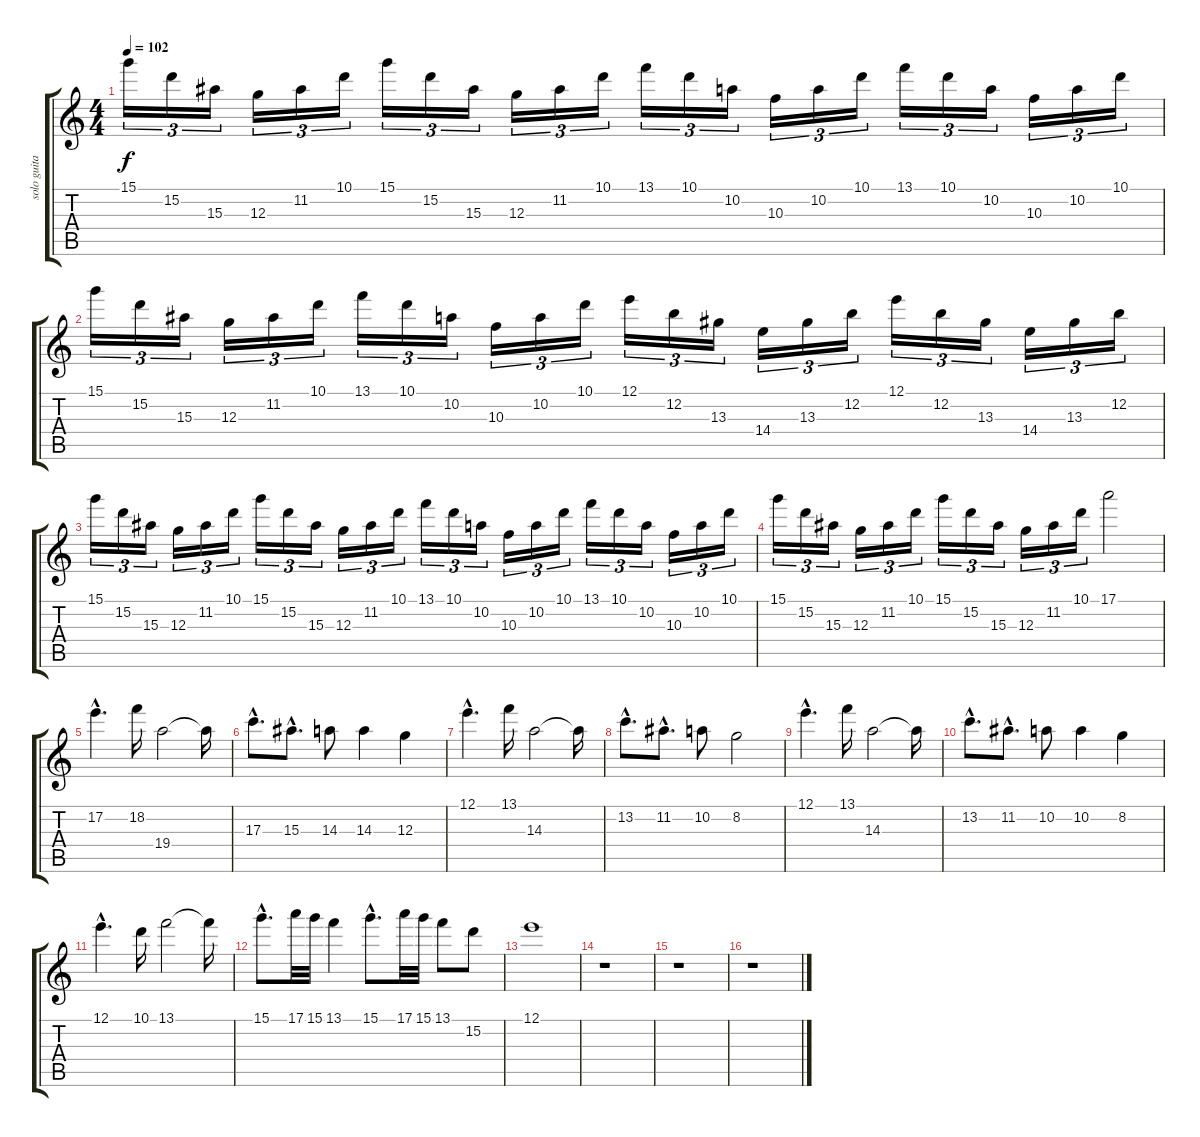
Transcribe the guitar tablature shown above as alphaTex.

\track ("solo guitar" "solo guita") {instrument distortionguitar}
\staff {score tabs}
\tuning (E4 B3 G3 D3 A2 E2) {hide}
\ts (4 4)
\tempo 102
\clef g2
\ks c
15.1.16{tu (3 2) dy f} 15.2.16{tu (3 2)} 15.3.16{tu (3 2)} 12.3.16{tu (3 2)} 11.2.16{tu (3 2)} 10.1.16{tu (3 2)} 15.1.16{tu (3 2)} 15.2.16{tu (3 2)} 15.3.16{tu (3 2)} 12.3.16{tu (3 2)} 11.2.16{tu (3 2)} 10.1.16{tu (3 2)} 13.1.16{tu (3 2)} 10.1.16{tu (3 2)} 10.2.16{tu (3 2)} 10.3.16{tu (3 2)} 10.2.16{tu (3 2)} 10.1.16{tu (3 2)} 13.1.16{tu (3 2)} 10.1.16{tu (3 2)} 10.2.16{tu (3 2)} 10.3.16{tu (3 2)} 10.2.16{tu (3 2)} 10.1.16{tu (3 2)} |
15.1.16{tu (3 2)} 15.2.16{tu (3 2)} 15.3.16{tu (3 2)} 12.3.16{tu (3 2)} 11.2.16{tu (3 2)} 10.1.16{tu (3 2)} 13.1.16{tu (3 2)} 10.1.16{tu (3 2)} 10.2.16{tu (3 2)} 10.3.16{tu (3 2)} 10.2.16{tu (3 2)} 10.1.16{tu (3 2)} 12.1.16{tu (3 2)} 12.2.16{tu (3 2)} 13.3.16{tu (3 2)} 14.4.16{tu (3 2)} 13.3.16{tu (3 2)} 12.2.16{tu (3 2)} 12.1.16{tu (3 2)} 12.2.16{tu (3 2)} 13.3.16{tu (3 2)} 14.4.16{tu (3 2)} 13.3.16{tu (3 2)} 12.2.16{tu (3 2)} |
15.1.16{tu (3 2)} 15.2.16{tu (3 2)} 15.3.16{tu (3 2)} 12.3.16{tu (3 2)} 11.2.16{tu (3 2)} 10.1.16{tu (3 2)} 15.1.16{tu (3 2)} 15.2.16{tu (3 2)} 15.3.16{tu (3 2)} 12.3.16{tu (3 2)} 11.2.16{tu (3 2)} 10.1.16{tu (3 2)} 13.1.16{tu (3 2)} 10.1.16{tu (3 2)} 10.2.16{tu (3 2)} 10.3.16{tu (3 2)} 10.2.16{tu (3 2)} 10.1.16{tu (3 2)} 13.1.16{tu (3 2)} 10.1.16{tu (3 2)} 10.2.16{tu (3 2)} 10.3.16{tu (3 2)} 10.2.16{tu (3 2)} 10.1.16{tu (3 2)} |
15.1.16{tu (3 2)} 15.2.16{tu (3 2)} 15.3.16{tu (3 2)} 12.3.16{tu (3 2)} 11.2.16{tu (3 2)} 10.1.16{tu (3 2)} 15.1.16{tu (3 2)} 15.2.16{tu (3 2)} 15.3.16{tu (3 2)} 12.3.16{tu (3 2)} 11.2.16{tu (3 2)} 10.1.16{tu (3 2)} 17.1.2 |
17.2{hac}.4{d} 18.2.16 19.4.2 19.4{t}.16 |
17.3{hac}.8{d} 15.3{hac}.8{d} 14.3.8 14.3.4 12.3.4 |
12.1{hac}.4{d} 13.1.16 14.3.2 14.3{t}.16 |
13.2{hac}.8{d} 11.2{hac}.8{d} 10.2.8 8.2.2 |
12.1{hac}.4{d} 13.1.16 14.3.2 14.3{t}.16 |
13.2{hac}.8{d} 11.2{hac}.8{d} 10.2.8 10.2.4 8.2.4 |
12.1{hac}.4{d} 10.1.16 13.1.2 13.1{t}.16 |
15.1{hac}.8{d} 17.1.32 15.1.32 13.1.4 15.1{hac}.8{d} 17.1.32 15.1.32 13.1.8 15.2.8 |
12.1.1 |
r.1 |
r.1 |
r.1
